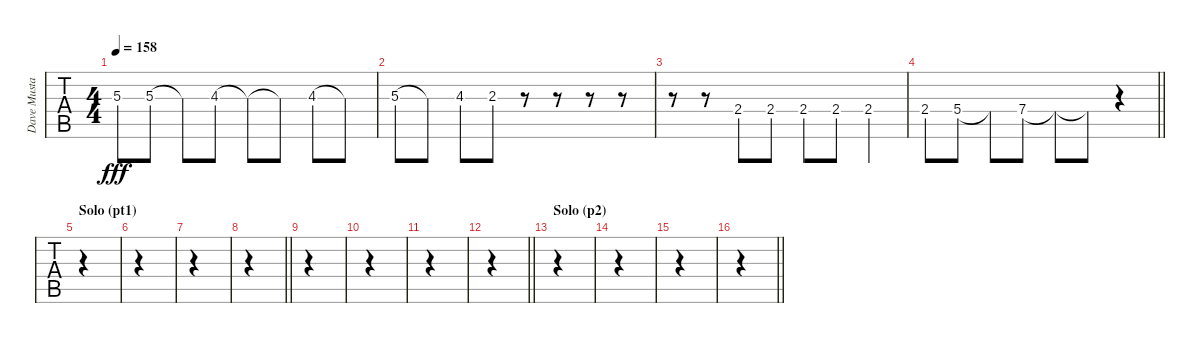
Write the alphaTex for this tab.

\track ("Dave Mustaine (Vocais)" "Dave Musta") {instrument lead3calliope}
\staff {tabs}
\tuning (E4 B3 G3 D3 A2 E2) {hide}
\ts (4 4)
\tempo 158
\clef g2
\ks c
5.3.8{dy fff} 5.3.8 5.3{t}.8 4.3.8 4.3{t}.8 4.3{t}.8 4.3.8 4.3{t}.8 |
5.3.8 5.3{t}.8 4.3.8 2.3.8 r.8 r.8 r.8 r.8 |
r.8 r.8 2.4.8 2.4.8 2.4.8 2.4.8 2.4.4 |
\barLineRight lightlight
2.4.8 5.4.8 5.4{t}.8 7.4.8 7.4{t}.8 7.4{t}.8 r.4 |
\section ("" "Solo (pt1)")
|
|
|
\barLineRight lightlight
|
|
|
|
\barLineRight lightlight
|
\section ("" "Solo (p2)")
|
|
|
\barLineRight lightlight
